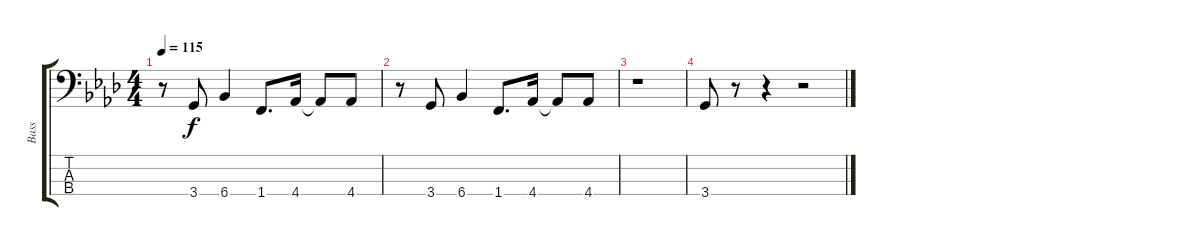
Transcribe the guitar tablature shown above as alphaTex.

\track ("Bass" "Bass") {instrument electricbassfinger}
\staff {score tabs}
\tuning (G2 D2 A1 E1) {hide}
\ts (4 4)
\tempo 115
\clef f4
\ks ab
r.8{dy f} 3.4.8 6.4.4 1.4.8{d} 4.4.16 4.4{t}.8 4.4.8 |
r.8 3.4.8 6.4.4 1.4.8{d} 4.4.16 4.4{t}.8 4.4.8 |
r.1 |
3.4.8 r.8 r.4 r.2
